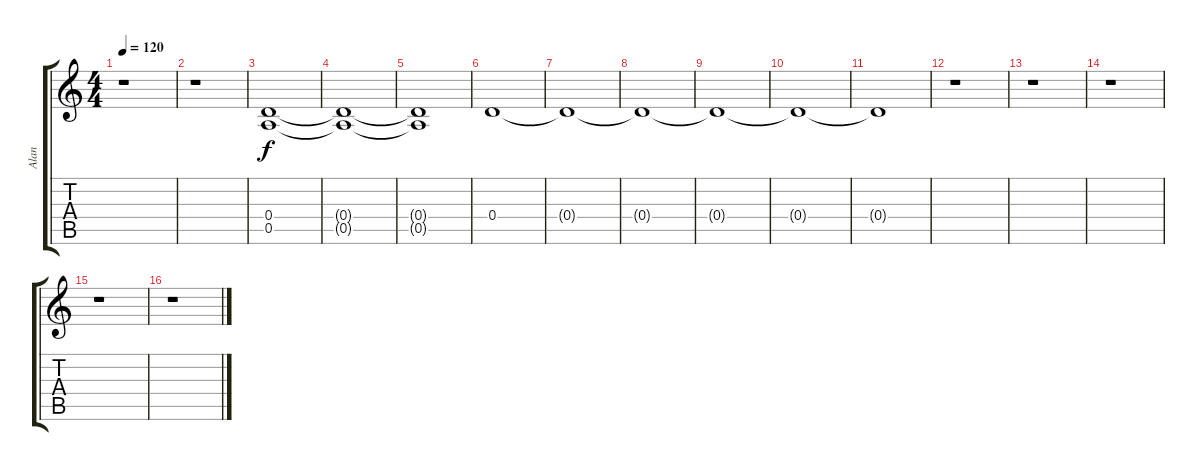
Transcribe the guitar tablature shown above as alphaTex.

\track ("Alan" "Alan") {instrument distortionguitar}
\staff {score tabs}
\tuning (E4 B3 G3 D3 A2 E2) {hide}
\ts (4 4)
\tempo 120
\clef g2
\ks c
r.1{dy f} |
r.1 |
(0.4 0.5).1 |
(0.4{t} 0.5{t}).1 |
(0.4{t} 0.5{t}).1 |
0.4.1 |
0.4{t}.1 |
0.4{t}.1 |
0.4{t}.1 |
0.4{t}.1 |
0.4{t}.1 |
r.1 |
r.1 |
r.1 |
r.1 |
r.1
